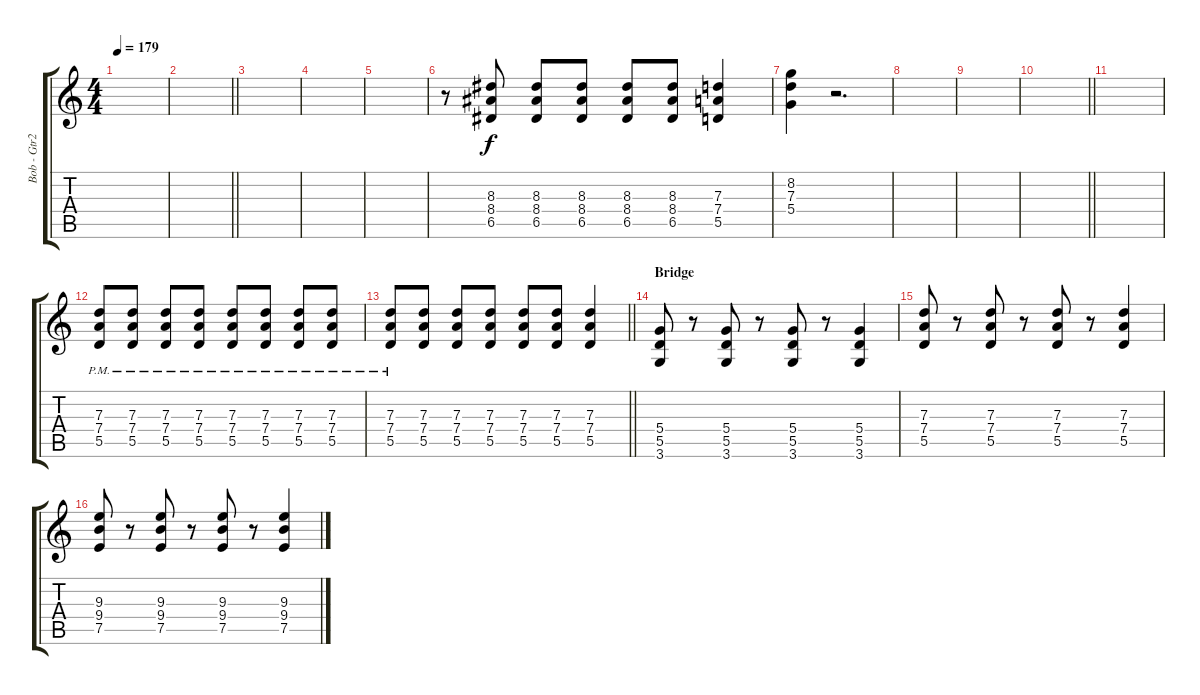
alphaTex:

\track ("Bob - Gtr2" "Bob - Gtr2") {instrument overdrivenguitar}
\staff {score tabs}
\tuning (E4 B3 G3 D3 A2 E2) {hide}
\ts (4 4)
\tempo 179
\clef g2
\ks c
|
\barLineRight lightlight
|
|
|
|
r.8 (8.3 8.4 6.5).8 (8.3 8.4 6.5).8 (8.3 8.4 6.5).8 (8.3 8.4 6.5).8 (8.3 8.4 6.5).8 (7.3 7.4 5.5).4 |
(8.2 7.3 5.4).4 r.2{d} |
|
|
\barLineRight lightlight
|
|
(7.3{pm} 7.4{pm} 5.5{pm}).8 (7.3{pm} 7.4{pm} 5.5{pm}).8 (7.3{pm} 7.4{pm} 5.5{pm}).8 (7.3{pm} 7.4{pm} 5.5{pm}).8 (7.3{pm} 7.4{pm} 5.5{pm}).8 (7.3{pm} 7.4{pm} 5.5{pm}).8 (7.3{pm} 7.4{pm} 5.5{pm}).8 (7.3{pm} 7.4{pm} 5.5{pm}).8 |
\barLineRight lightlight
(7.3{pm} 7.4{pm} 5.5{pm}).8 (7.3 7.4 5.5).8 (7.3 7.4 5.5).8 (7.3 7.4 5.5).8 (7.3 7.4 5.5).8 (7.3 7.4 5.5).8 (7.3 7.4 5.5).4 |
\section ("" "Bridge")
(5.4 5.5 3.6).8 r.8 (5.4 5.5 3.6).8 r.8 (5.4 5.5 3.6).8 r.8 (5.4 5.5 3.6).4 |
(7.3 7.4 5.5).8 r.8 (7.3 7.4 5.5).8 r.8 (7.3 7.4 5.5).8 r.8 (7.3 7.4 5.5).4 |
(9.3 9.4 7.5).8 r.8 (9.3 9.4 7.5).8 r.8 (9.3 9.4 7.5).8 r.8 (9.3 9.4 7.5).4
